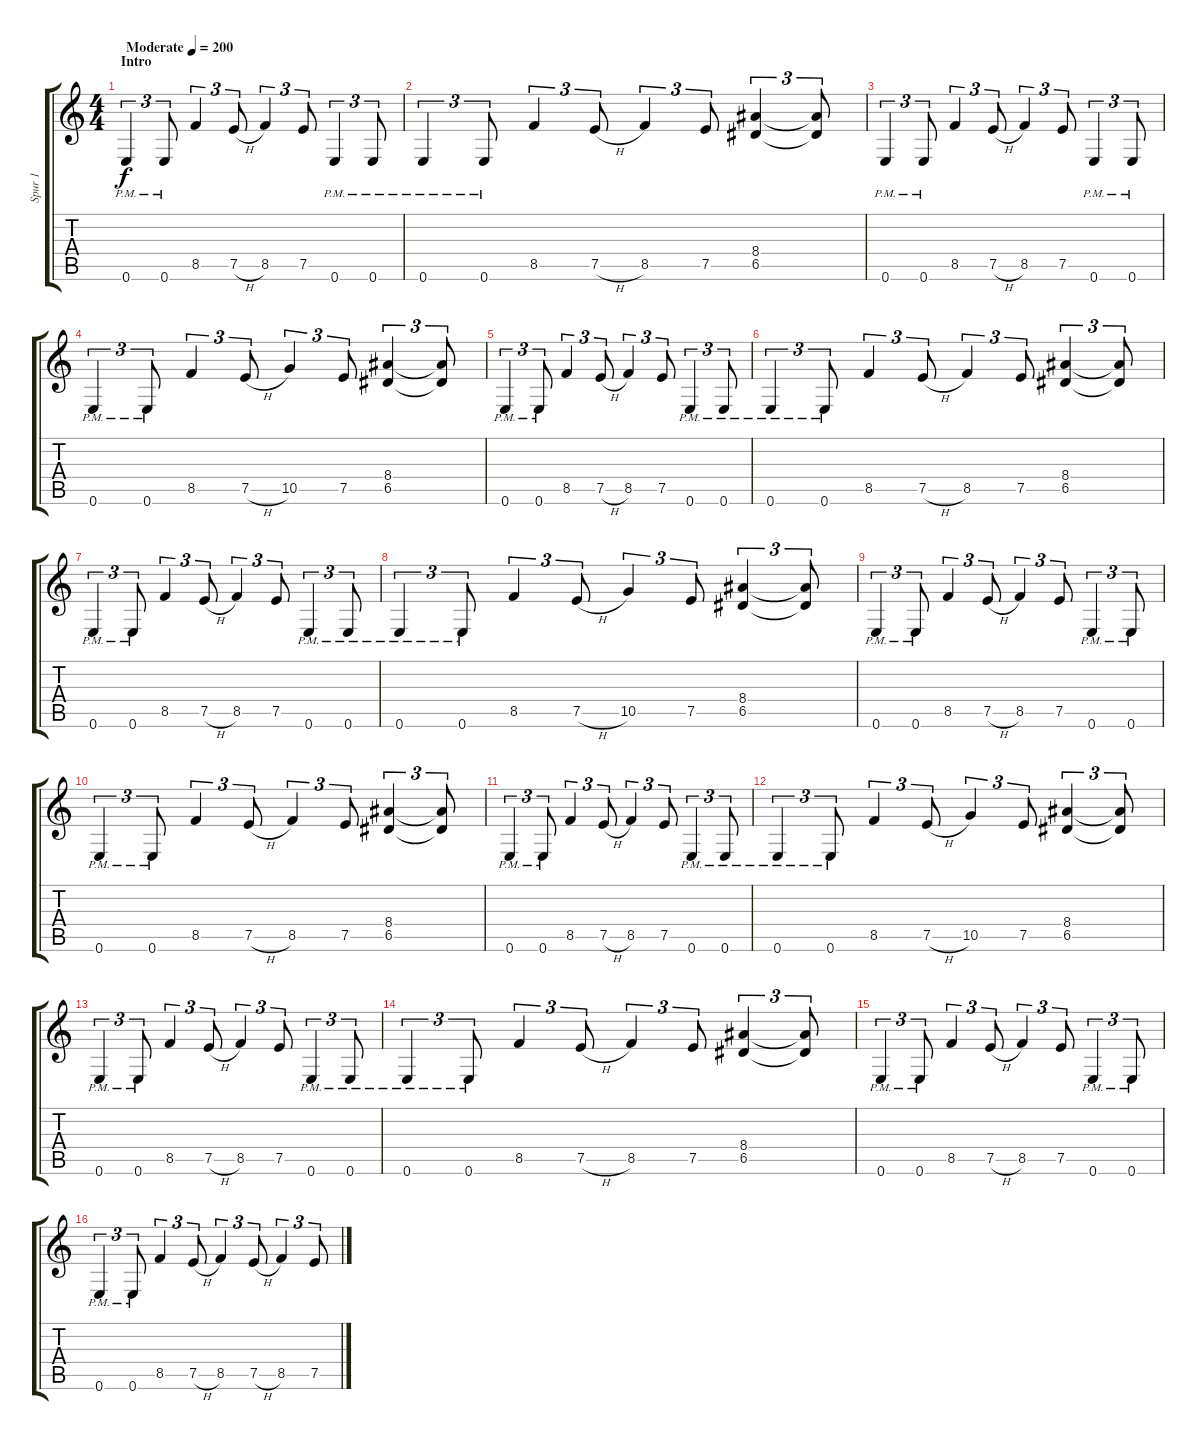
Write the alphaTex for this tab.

\track ("Spur 1" "Spur 1") {instrument distortionguitar}
\staff {score tabs}
\tuning (E4 B3 G3 D3 A2 E2) {hide}
\ts (4 4)
\section ("" "Intro")
\tempo (200 "Moderate")
\clef g2
\ks c
0.6{pm}.4{tu (3 2) dy f instrument distortionguitar} 0.6{pm}.8{tu (3 2)} 8.5.4{tu (3 2)} 7.5{h}.8{tu (3 2)} 8.5.4{tu (3 2)} 7.5.8{tu (3 2)} 0.6{pm}.4{tu (3 2)} 0.6{pm}.8{tu (3 2)} |
0.6{pm}.4{tu (3 2)} 0.6{pm}.8{tu (3 2)} 8.5.4{tu (3 2)} 7.5{h}.8{tu (3 2)} 8.5.4{tu (3 2)} 7.5.8{tu (3 2)} (8.4 6.5).4{tu (3 2)} (8.4{t} 6.5{t}).8{tu (3 2)} |
0.6{pm}.4{tu (3 2)} 0.6{pm}.8{tu (3 2)} 8.5.4{tu (3 2)} 7.5{h}.8{tu (3 2)} 8.5.4{tu (3 2)} 7.5.8{tu (3 2)} 0.6{pm}.4{tu (3 2)} 0.6{pm}.8{tu (3 2)} |
0.6{pm}.4{tu (3 2)} 0.6{pm}.8{tu (3 2)} 8.5.4{tu (3 2)} 7.5{h}.8{tu (3 2)} 10.5.4{tu (3 2)} 7.5.8{tu (3 2)} (8.4 6.5).4{tu (3 2)} (8.4{t} 6.5{t}).8{tu (3 2)} |
0.6{pm}.4{tu (3 2)} 0.6{pm}.8{tu (3 2)} 8.5.4{tu (3 2)} 7.5{h}.8{tu (3 2)} 8.5.4{tu (3 2)} 7.5.8{tu (3 2)} 0.6{pm}.4{tu (3 2)} 0.6{pm}.8{tu (3 2)} |
0.6{pm}.4{tu (3 2)} 0.6{pm}.8{tu (3 2)} 8.5.4{tu (3 2)} 7.5{h}.8{tu (3 2)} 8.5.4{tu (3 2)} 7.5.8{tu (3 2)} (8.4 6.5).4{tu (3 2)} (8.4{t} 6.5{t}).8{tu (3 2)} |
0.6{pm}.4{tu (3 2)} 0.6{pm}.8{tu (3 2)} 8.5.4{tu (3 2)} 7.5{h}.8{tu (3 2)} 8.5.4{tu (3 2)} 7.5.8{tu (3 2)} 0.6{pm}.4{tu (3 2)} 0.6{pm}.8{tu (3 2)} |
0.6{pm}.4{tu (3 2)} 0.6{pm}.8{tu (3 2)} 8.5.4{tu (3 2)} 7.5{h}.8{tu (3 2)} 10.5.4{tu (3 2)} 7.5.8{tu (3 2)} (8.4 6.5).4{tu (3 2)} (8.4{t} 6.5{t}).8{tu (3 2)} |
0.6{pm}.4{tu (3 2)} 0.6{pm}.8{tu (3 2)} 8.5.4{tu (3 2)} 7.5{h}.8{tu (3 2)} 8.5.4{tu (3 2)} 7.5.8{tu (3 2)} 0.6{pm}.4{tu (3 2)} 0.6{pm}.8{tu (3 2)} |
0.6{pm}.4{tu (3 2)} 0.6{pm}.8{tu (3 2)} 8.5.4{tu (3 2)} 7.5{h}.8{tu (3 2)} 8.5.4{tu (3 2)} 7.5.8{tu (3 2)} (8.4 6.5).4{tu (3 2)} (8.4{t} 6.5{t}).8{tu (3 2)} |
0.6{pm}.4{tu (3 2)} 0.6{pm}.8{tu (3 2)} 8.5.4{tu (3 2)} 7.5{h}.8{tu (3 2)} 8.5.4{tu (3 2)} 7.5.8{tu (3 2)} 0.6{pm}.4{tu (3 2)} 0.6{pm}.8{tu (3 2)} |
0.6{pm}.4{tu (3 2)} 0.6{pm}.8{tu (3 2)} 8.5.4{tu (3 2)} 7.5{h}.8{tu (3 2)} 10.5.4{tu (3 2)} 7.5.8{tu (3 2)} (8.4 6.5).4{tu (3 2)} (8.4{t} 6.5{t}).8{tu (3 2)} |
0.6{pm}.4{tu (3 2)} 0.6{pm}.8{tu (3 2)} 8.5.4{tu (3 2)} 7.5{h}.8{tu (3 2)} 8.5.4{tu (3 2)} 7.5.8{tu (3 2)} 0.6{pm}.4{tu (3 2)} 0.6{pm}.8{tu (3 2)} |
0.6{pm}.4{tu (3 2)} 0.6{pm}.8{tu (3 2)} 8.5.4{tu (3 2)} 7.5{h}.8{tu (3 2)} 8.5.4{tu (3 2)} 7.5.8{tu (3 2)} (8.4 6.5).4{tu (3 2)} (8.4{t} 6.5{t}).8{tu (3 2)} |
0.6{pm}.4{tu (3 2)} 0.6{pm}.8{tu (3 2)} 8.5.4{tu (3 2)} 7.5{h}.8{tu (3 2)} 8.5.4{tu (3 2)} 7.5.8{tu (3 2)} 0.6{pm}.4{tu (3 2)} 0.6{pm}.8{tu (3 2)} |
0.6{pm}.4{tu (3 2)} 0.6{pm}.8{tu (3 2)} 8.5.4{tu (3 2)} 7.5{h}.8{tu (3 2)} 8.5.4{tu (3 2)} 7.5{h}.8{tu (3 2)} 8.5.4{tu (3 2)} 7.5.8{tu (3 2)}
